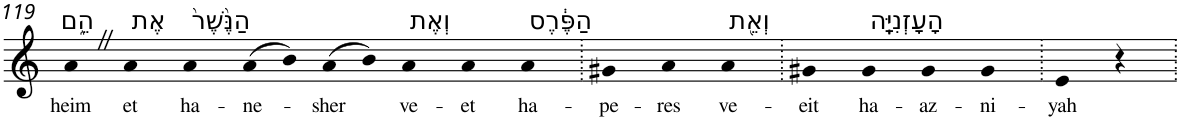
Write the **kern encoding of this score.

**kern	**text
*part1	*part1
*staff1	*staff1
*I"Piano	*
*I'Pno	*
!!LO:PB:g=z
*clefG2	*
*k[]	*
=119	=119
!LO:TX:a:t=הֵ֑ם	!
!	!LO:LY:b
4aZ	heim
!LO:TX:a:t=אֶת	!
!	!LO:LY:b
4a	et
!LO:TX:a:t=הַנֶּ֙שֶׁר֙	!
!	!LO:LY:b
4a	ha-
!	!LO:LY:b
(>8a	-ne-
8b)	.
!	!LO:LY:b
(>8a	-sher
8b)	.
!LO:TX:a:t=וְאֶת	!
!	!LO:LY:b
4a	ve-
!	!LO:LY:b
4a	-et
!LO:TX:a:t=הַפֶּ֔רֶס	!
!	!LO:LY:b
4a	ha-
=120.	=120.
!	!LO:LY:b
4g#X	-pe-
!	!LO:LY:b
4a	-res
!LO:TX:a:t=וְאֵ֖ת	!
!	!LO:LY:b
4a	ve-
=121.	=121.
!	!LO:LY:b
4g#X	-eit
!LO:TX:a:t=הָעָזְנִיָּֽה	!
!	!LO:LY:b
4g#	ha-
!	!LO:LY:b
4g#	-az-
!	!LO:LY:b
4g#	-ni-
=122.	=122.
!	!LO:LY:b
4e	-yah
4r	.
=.	=.
*-	*-
